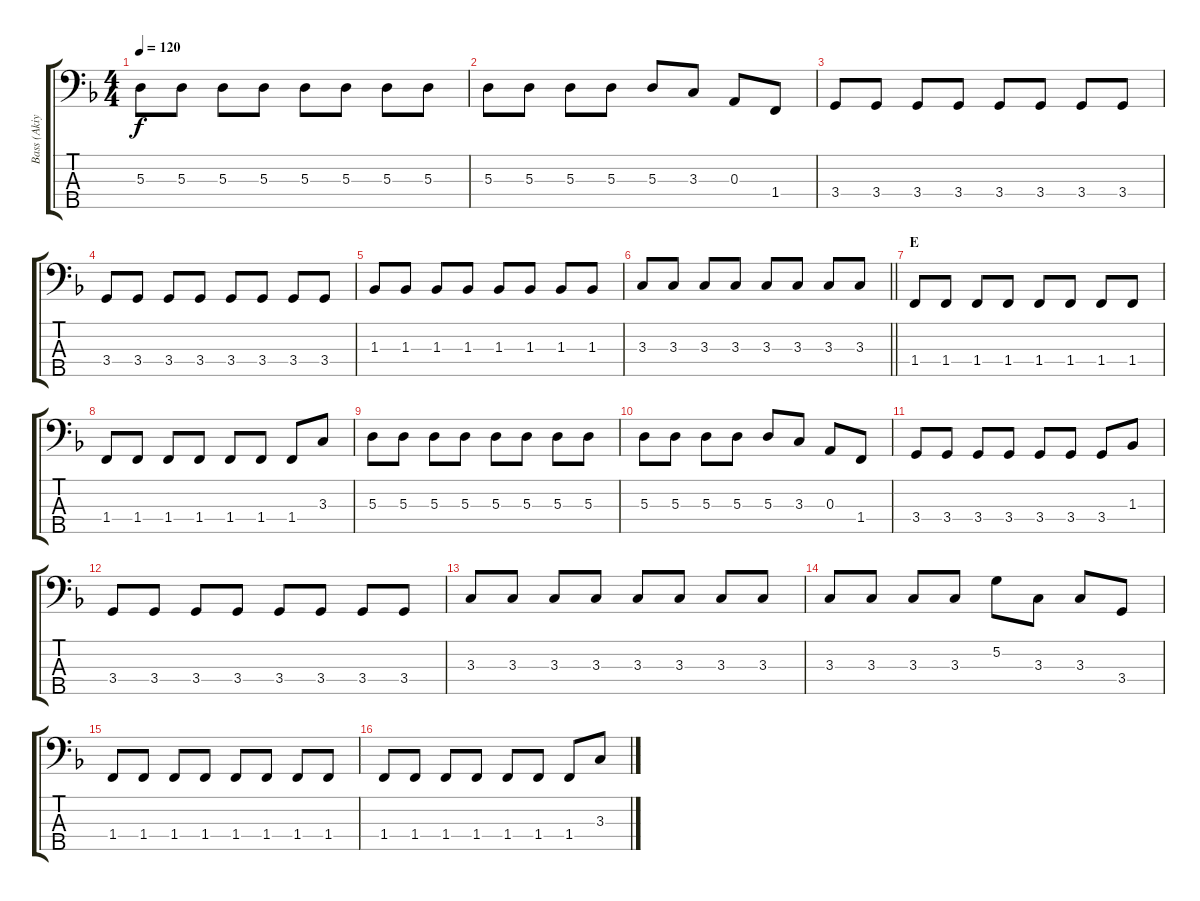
\track ("Bass (Akiyama Mio)" "Bass (Akiy") {instrument electricbassfinger}
\staff {score tabs}
\tuning (G2 D2 A1 E1 B0) {hide}
\ts (4 4)
\tempo 120
\clef f4
\ks f
5.3.8{dy f} 5.3.8 5.3.8 5.3.8 5.3.8 5.3.8 5.3.8 5.3.8 |
5.3.8 5.3.8 5.3.8 5.3.8 5.3.8 3.3.8 0.3.8 1.4.8 |
3.4.8 3.4.8 3.4.8 3.4.8 3.4.8 3.4.8 3.4.8 3.4.8 |
3.4.8 3.4.8 3.4.8 3.4.8 3.4.8 3.4.8 3.4.8 3.4.8 |
1.3.8 1.3.8 1.3.8 1.3.8 1.3.8 1.3.8 1.3.8 1.3.8 |
\barLineRight lightlight
3.3.8 3.3.8 3.3.8 3.3.8 3.3.8 3.3.8 3.3.8 3.3.8 |
\section ("" "E")
1.4.8 1.4.8 1.4.8 1.4.8 1.4.8 1.4.8 1.4.8 1.4.8 |
1.4.8 1.4.8 1.4.8 1.4.8 1.4.8 1.4.8 1.4.8 3.3.8 |
5.3.8 5.3.8 5.3.8 5.3.8 5.3.8 5.3.8 5.3.8 5.3.8 |
5.3.8 5.3.8 5.3.8 5.3.8 5.3.8 3.3.8 0.3.8 1.4.8 |
3.4.8 3.4.8 3.4.8 3.4.8 3.4.8 3.4.8 3.4.8 1.3.8 |
3.4.8 3.4.8 3.4.8 3.4.8 3.4.8 3.4.8 3.4.8 3.4.8 |
3.3.8 3.3.8 3.3.8 3.3.8 3.3.8 3.3.8 3.3.8 3.3.8 |
3.3.8 3.3.8 3.3.8 3.3.8 5.2.8 3.3.8 3.3.8 3.4.8 |
1.4.8 1.4.8 1.4.8 1.4.8 1.4.8 1.4.8 1.4.8 1.4.8 |
1.4.8 1.4.8 1.4.8 1.4.8 1.4.8 1.4.8 1.4.8 3.3.8
